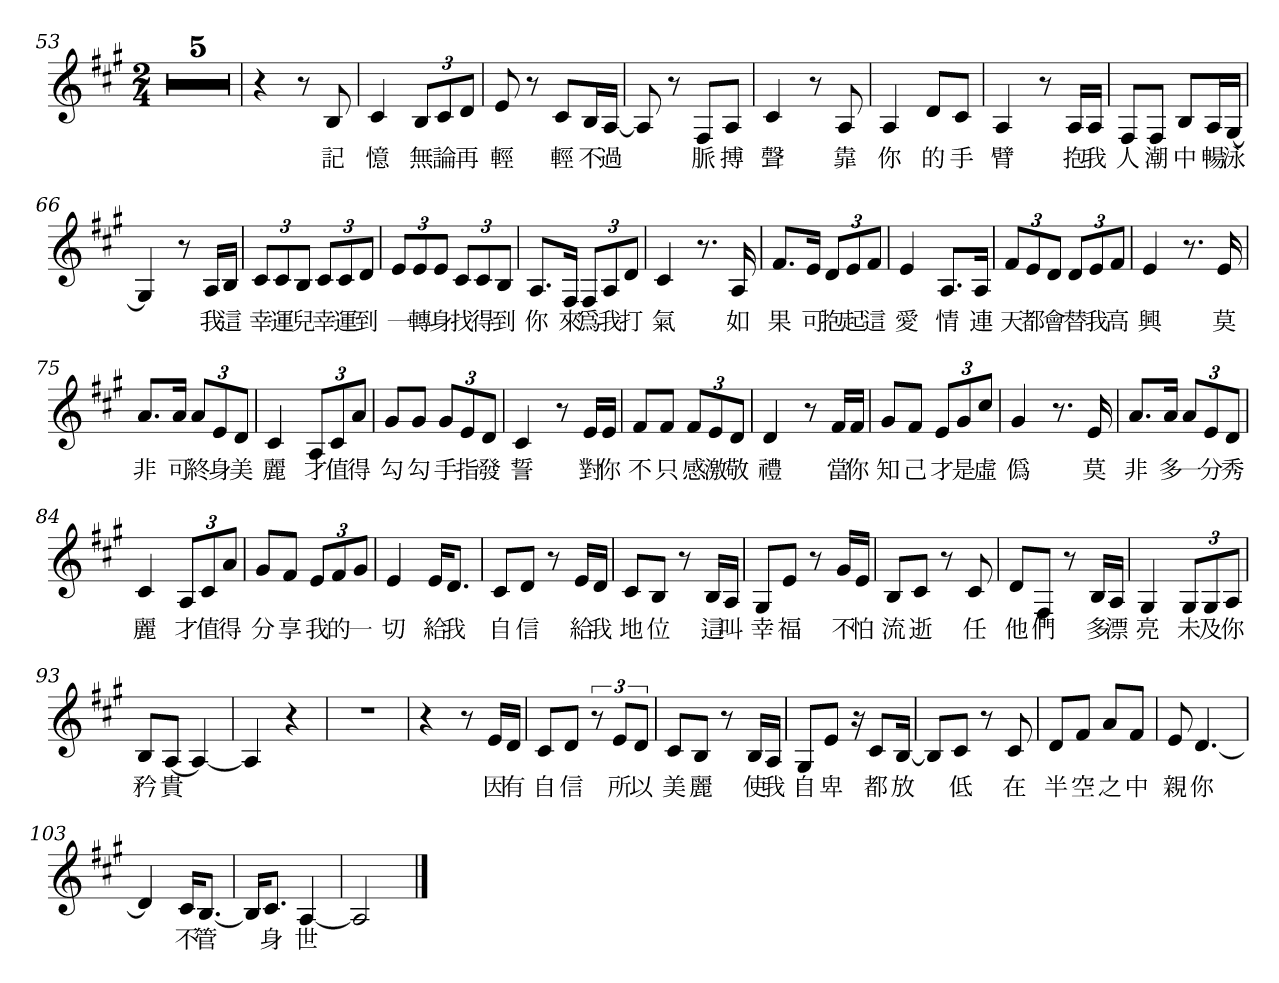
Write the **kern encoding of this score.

**kern	**text
*part1	*part1
*staff1	*staff1
*clefG2	*
*k[f#c#g#]	*
*A:	*
*M2/4	*
=53	=53
2r	.
=54	=54
2r	.
=55	=55
2r	.
=56	=56
2r	.
=57	=57
2r	.
=58	=58
4r	.
8r	.
8B	記
=59	=59
4c#	憶
12BL	無
12c#	論
12dJ	再
=60	=60
8e	輕
8r	.
8c#L	輕
16BL	不
[16AJJ	過
=61	=61
8A]	.
8r	.
8F#L	脈
8AJ	搏
=62	=62
4c#	聲
8r	.
8A	靠
=63	=63
4A	你
8dL	的
8c#J	手
=64	=64
4A	臂
8r	.
16ALL	抱
16AJJ	我
=65	=65
8F#L	人
8F#J	潮
8BL	中
16AL	暢
[16G#JJ	泳
=66	=66
4G#]	.
8r	.
16ALL	我
16BJJ	這
=67	=67
12c#L	幸
12c#	運
12BJ	兒
12c#L	幸
12c#	運
12dJ	到
=68	=68
12eL	一
12e	轉
12eJ	身
12c#L	找
12c#	得
12BJ	到
=69	=69
8.AL	你
16F#Jk	來
12F#L	爲
12A	我
12dJ	打
=70	=70
4c#	氣
8.r	.
16A	如
=71	=71
8.f#L	果
16eJk	可
12dL	抱
12e	起
12f#J	這
=72	=72
4e	愛
8.AL	情
16AJk	連
=73	=73
12f#L	天
12e	都
12dJ	會
12dL	替
12e	我
12f#J	高
=74	=74
4e	興
8.r	.
16e	莫
=75	=75
8.aL	非
16aJk	可
12aL	終
12e	身
12dJ	美
=76	=76
4c#	麗
12AL	才
12c#	值
12aJ	得
=77	=77
8g#L	勾
8g#J	勾
12g#L	手
12e	指
12dJ	發
=78	=78
4c#	誓
8r	.
16eLL	對
16eJJ	你
=79	=79
8f#L	不
8f#J	只
12f#L	感
12e	激
12dJ	敬
=80	=80
4d	禮
8r	.
16f#LL	當
16f#JJ	你
=81	=81
8g#L	知
8f#J	己
12eL	才
12g#	是
12cc#J	虛
=82	=82
4g#	僞
8.r	.
16e	莫
=83	=83
8.aL	非
16aJk	多
12aL	一
12e	分
12dJ	秀
=84	=84
4c#	麗
12AL	才
12c#	值
12aJ	得
=85	=85
8g#L	分
8f#J	享
12eL	我
12f#	的
12g#J	一
=86	=86
4e	切
16eKL	給
8.dJ	我
=87	=87
8c#L	自
8dJ	信
8r	.
16eLL	給
16dJJ	我
=88	=88
8c#L	地
8BJ	位
8r	.
16BLL	這
16AJJ	叫
=89	=89
8G#L	幸
8eJ	福
8r	.
16g#LL	不
16eJJ	怕
=90	=90
8BL	流
8c#J	逝
8r	.
8c#	任
=91	=91
8dL	他
8F#J	們
8r	.
16BLL	多
16AJJ	漂
=92	=92
4G#	亮
12G#L	未
12G#	及
12AJ	你
=93	=93
8BL	矜
[8AJ	貴
4A_	.
=94	=94
4A]	.
4r	.
=95	=95
2r	.
=96	=96
4r	.
8r	.
16eLL	因
16dJJ	有
=97	=97
8c#L	自
8dJ	信
12r	.
12eL	所
12dJ	以
=98	=98
8c#L	美
8BJ	麗
8r	.
16BLL	使
16AJJ	我
=99	=99
8G#L	自
8eJ	卑
16r	.
8c#L	都
[16BJk	放
=100	=100
8BL]	.
8c#J	低
8r	.
8c#	在
=101	=101
8dL	半
8f#J	空
8aL	之
8f#J	中
=102	=102
8e	親
[4.d	你
=103	=103
4d]	.
16c#KL	不
[8.BJ	管
=104	=104
16BKL]	.
8.c#J	身
[4A	世
=105	=105
2A]	.
==	==
*-	*-
